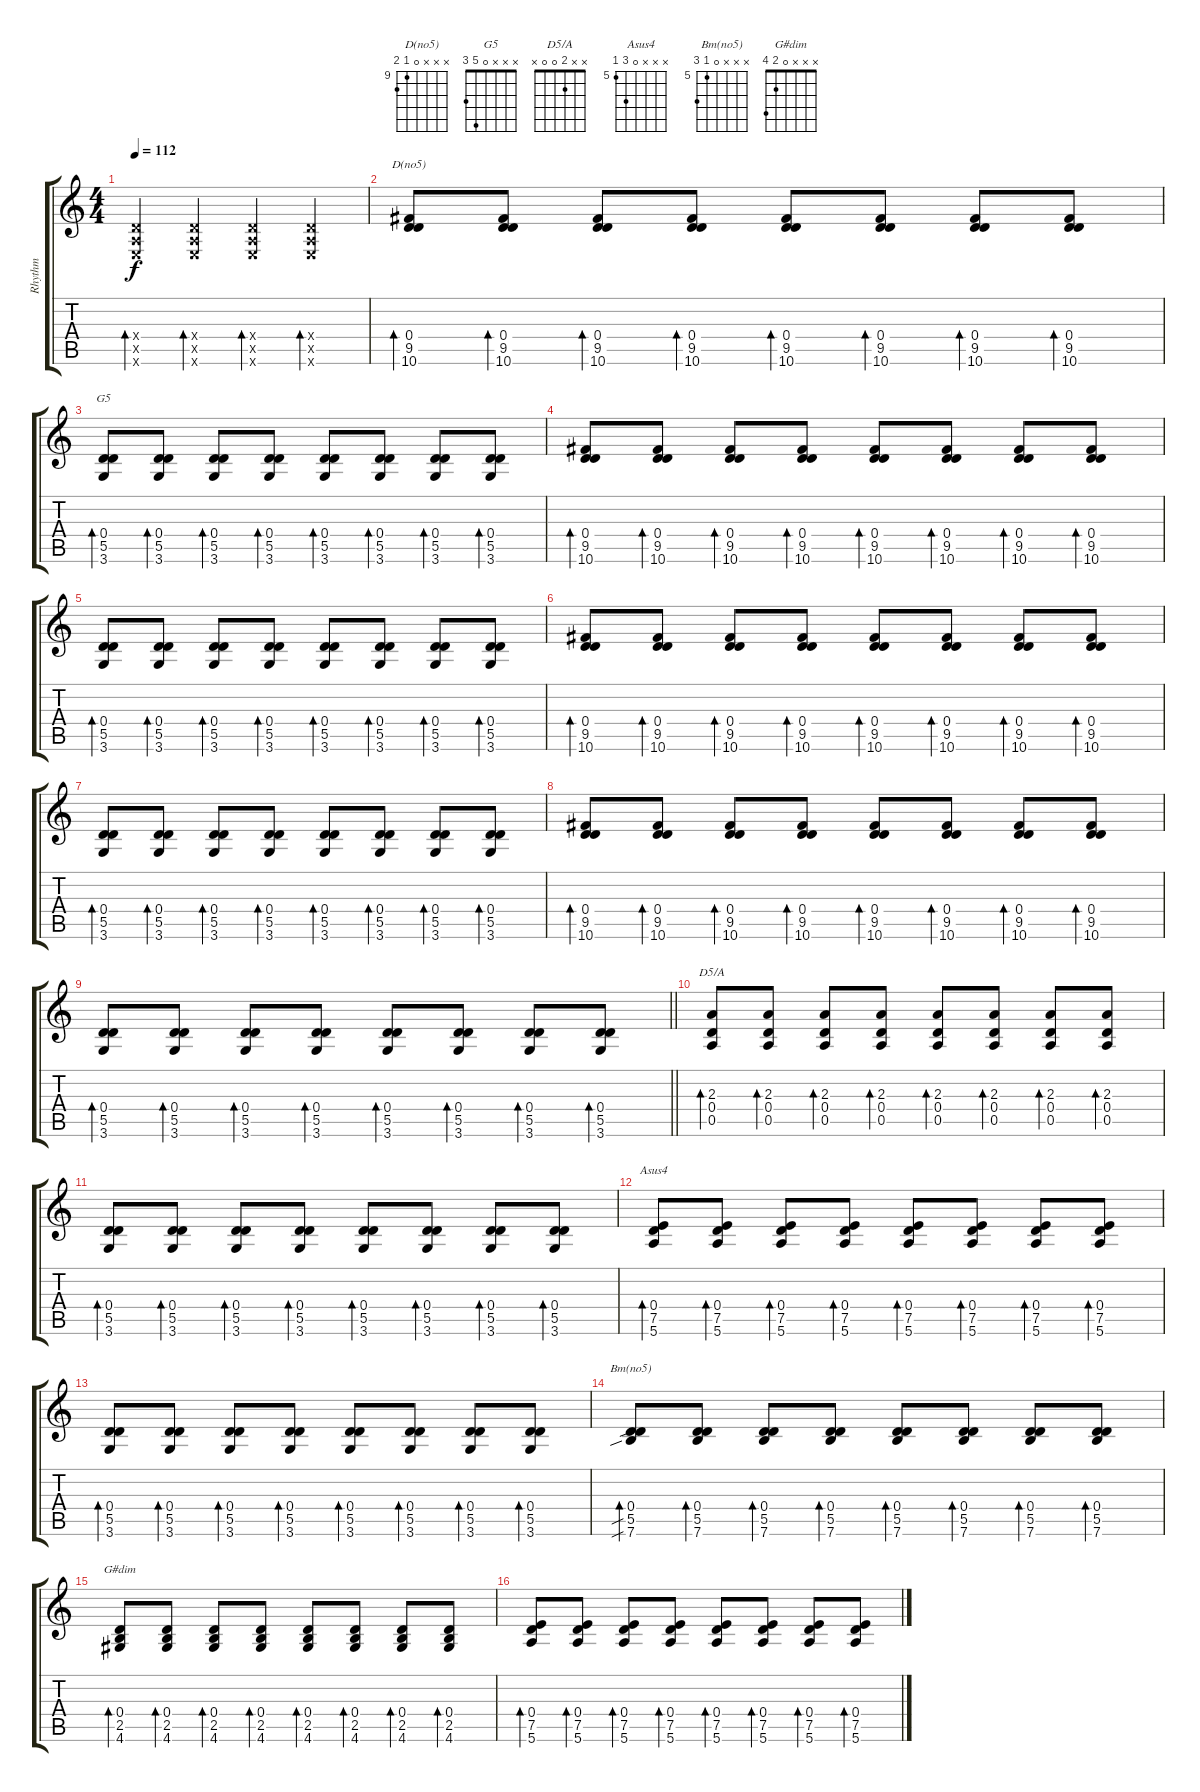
\track ("Rhythm " "Rhythm ") {instrument acousticguitarsteel}
\staff {score tabs}
\tuning (E4 B3 G3 D3 A2 E2) {hide}
\chord ("D(no5)" x x x 0 9 10) {firstfret 9}
\chord ("G5" x x x 0 5 3)
\chord ("D5/A" x x 2 0 0 x)
\chord ("Asus4" x x x 0 7 5) {firstfret 5}
\chord ("Bm(no5)" x x x 0 5 7) {firstfret 5}
\chord ("G#dim" x x x 0 2 4)
\ts (4 4)
\tempo 112
\clef g2
\ks c
(0.4{x} 0.5{x} 0.6{x}).4{bd 30 dy f instrument acousticguitarsteel} (0.4{x} 0.5{x} 0.6{x}).4{bd 30} (0.4{x} 0.5{x} 0.6{x}).4{bd 30} (0.4{x} 0.5{x} 0.6{x}).4{bd 30} |
(0.4 9.5 10.6).8{bd 30 ch "D(no5)"} (0.4 9.5 10.6).8{bd 30} (0.4 9.5 10.6).8{bd 30} (0.4 9.5 10.6).8{bd 30} (0.4 9.5 10.6).8{bd 30} (0.4 9.5 10.6).8{bd 30} (0.4 9.5 10.6).8{bd 30} (0.4 9.5 10.6).8{bd 30} |
(0.4 5.5 3.6).8{bd 30 ch "G5"} (0.4 5.5 3.6).8{bd 30} (0.4 5.5 3.6).8{bd 30} (0.4 5.5 3.6).8{bd 30} (0.4 5.5 3.6).8{bd 30} (0.4 5.5 3.6).8{bd 30} (0.4 5.5 3.6).8{bd 30} (0.4 5.5 3.6).8{bd 30} |
(0.4 9.5 10.6).8{bd 30} (0.4 9.5 10.6).8{bd 30} (0.4 9.5 10.6).8{bd 30} (0.4 9.5 10.6).8{bd 30} (0.4 9.5 10.6).8{bd 30} (0.4 9.5 10.6).8{bd 30} (0.4 9.5 10.6).8{bd 30} (0.4 9.5 10.6).8{bd 30} |
(0.4 5.5 3.6).8{bd 30} (0.4 5.5 3.6).8{bd 30} (0.4 5.5 3.6).8{bd 30} (0.4 5.5 3.6).8{bd 30} (0.4 5.5 3.6).8{bd 30} (0.4 5.5 3.6).8{bd 30} (0.4 5.5 3.6).8{bd 30} (0.4 5.5 3.6).8{bd 30} |
(0.4 9.5 10.6).8{bd 30} (0.4 9.5 10.6).8{bd 30} (0.4 9.5 10.6).8{bd 30} (0.4 9.5 10.6).8{bd 30} (0.4 9.5 10.6).8{bd 30} (0.4 9.5 10.6).8{bd 30} (0.4 9.5 10.6).8{bd 30} (0.4 9.5 10.6).8{bd 30} |
(0.4 5.5 3.6).8{bd 30} (0.4 5.5 3.6).8{bd 30} (0.4 5.5 3.6).8{bd 30} (0.4 5.5 3.6).8{bd 30} (0.4 5.5 3.6).8{bd 30} (0.4 5.5 3.6).8{bd 30} (0.4 5.5 3.6).8{bd 30} (0.4 5.5 3.6).8{bd 30} |
(0.4 9.5 10.6).8{bd 30} (0.4 9.5 10.6).8{bd 30} (0.4 9.5 10.6).8{bd 30} (0.4 9.5 10.6).8{bd 30} (0.4 9.5 10.6).8{bd 30} (0.4 9.5 10.6).8{bd 30} (0.4 9.5 10.6).8{bd 30} (0.4 9.5 10.6).8{bd 30} |
\barLineRight lightlight
(0.4 5.5 3.6).8{bd 30} (0.4 5.5 3.6).8{bd 30} (0.4 5.5 3.6).8{bd 30} (0.4 5.5 3.6).8{bd 30} (0.4 5.5 3.6).8{bd 30} (0.4 5.5 3.6).8{bd 30} (0.4 5.5 3.6).8{bd 30} (0.4 5.5 3.6).8{bd 30} |
(2.3 0.4 0.5).8{bd 30 ch "D5/A"} (2.3 0.4 0.5).8{bd 30} (2.3 0.4 0.5).8{bd 30} (2.3 0.4 0.5).8{bd 30} (2.3 0.4 0.5).8{bd 30} (2.3 0.4 0.5).8{bd 30} (2.3 0.4 0.5).8{bd 30} (2.3 0.4 0.5).8{bd 30} |
(0.4 5.5 3.6).8{bd 30} (0.4 5.5 3.6).8{bd 30} (0.4 5.5 3.6).8{bd 30} (0.4 5.5 3.6).8{bd 30} (0.4 5.5 3.6).8{bd 30} (0.4 5.5 3.6).8{bd 30} (0.4 5.5 3.6).8{bd 30} (0.4 5.5 3.6).8{bd 30} |
(0.4 7.5 5.6).8{bd 30 ch "Asus4"} (0.4 7.5 5.6).8{bd 30} (0.4 7.5 5.6).8{bd 30} (0.4 7.5 5.6).8{bd 30} (0.4 7.5 5.6).8{bd 30} (0.4 7.5 5.6).8{bd 30} (0.4 7.5 5.6).8{bd 30} (0.4 7.5 5.6).8{bd 30} |
(0.4 5.5 3.6).8{bd 30} (0.4 5.5 3.6).8{bd 30} (0.4 5.5 3.6).8{bd 30} (0.4 5.5 3.6).8{bd 30} (0.4 5.5 3.6).8{bd 30} (0.4 5.5 3.6).8{bd 30} (0.4 5.5 3.6).8{bd 30} (0.4 5.5 3.6).8{bd 30} |
(0.4 5.5{sib} 7.6{sib}).8{bd 30 ch "Bm(no5)"} (0.4 5.5 7.6).8{bd 30} (0.4 5.5 7.6).8{bd 30} (0.4 5.5 7.6).8{bd 30} (0.4 5.5 7.6).8{bd 30} (0.4 5.5 7.6).8{bd 30} (0.4 5.5 7.6).8{bd 30} (0.4 5.5 7.6).8{bd 30} |
(0.4 2.5 4.6).8{bd 30 ch "G#dim"} (0.4 2.5 4.6).8{bd 30} (0.4 2.5 4.6).8{bd 30} (0.4 2.5 4.6).8{bd 30} (0.4 2.5 4.6).8{bd 30} (0.4 2.5 4.6).8{bd 30} (0.4 2.5 4.6).8{bd 30} (0.4 2.5 4.6).8{bd 30} |
(0.4 7.5 5.6).8{bd 30} (0.4 7.5 5.6).8{bd 30} (0.4 7.5 5.6).8{bd 30} (0.4 7.5 5.6).8{bd 30} (0.4 7.5 5.6).8{bd 30} (0.4 7.5 5.6).8{bd 30} (0.4 7.5 5.6).8{bd 30} (0.4 7.5 5.6).8{bd 30}
